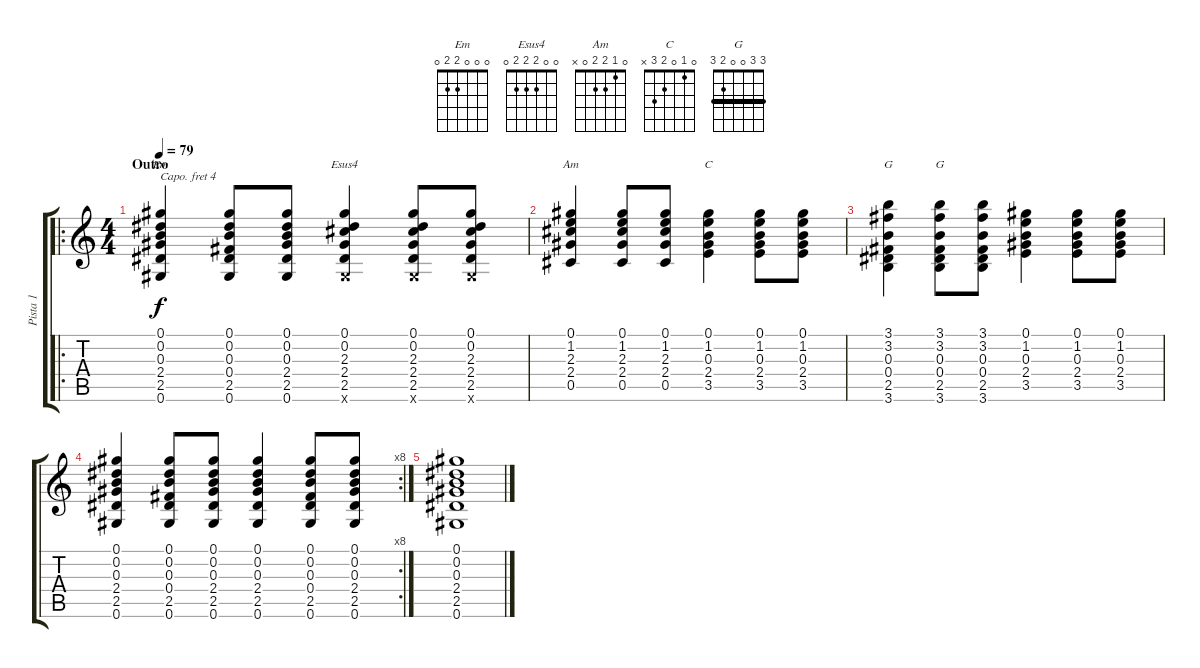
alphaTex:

\track ("Pista 1" "Pista 1") {instrument acousticguitarsteel}
\staff {score tabs}
\capo 4
\tuning (E4 B3 G3 D3 A2 E2) {hide}
\chord ("Em" 0 0 0 2 2 0)
\chord ("Esus4" 0 0 2 2 2 0)
\chord ("Am" 0 1 2 2 0 x)
\chord ("C" 0 1 0 2 3 x)
\chord ("G" 3 0 0 0 2 3)
\chord ("G" 3 3 0 0 2 3) {barre 3}
\ro
\ts (4 4)
\section ("" "Outro")
\tempo 79
\clef g2
\ks c
(0.1 0.2 0.3 2.4 2.5 0.6).4{ch "Em" dy f} (0.1 0.2 0.3 0.4 2.5 0.6).8 (0.1 0.2 0.3 2.4 2.5 0.6).8 (0.1 0.2 2.3 2.4 2.5 0.6{x}).4{ch "Esus4"} (0.1 0.2 2.3 2.4 2.5 0.6{x}).8 (0.1 0.2 2.3 2.4 2.5 0.6{x}).8 |
(0.1 1.2 2.3 2.4 0.5).4{ch "Am"} (0.1 1.2 2.3 2.4 0.5).8 (0.1 1.2 2.3 2.4 0.5).8 (0.1 1.2 0.3 2.4 3.5).4{ch "C"} (0.1 1.2 0.3 2.4 3.5).8 (0.1 1.2 0.3 2.4 3.5).8 |
(3.1 3.2 0.3 0.4 2.5 3.6).4{ch "G"} (3.1 3.2 0.3 0.4 2.5 3.6).8{ch "G"} (3.1 3.2 0.3 0.4 2.5 3.6).8 (0.1 1.2 0.3 2.4 3.5).4 (0.1 1.2 0.3 2.4 3.5).8 (0.1 1.2 0.3 2.4 3.5).8 |
\rc 8
(0.1 0.2 0.3 2.4 2.5 0.6).4 (0.1 0.2 0.3 0.4 2.5 0.6).8 (0.1 0.2 0.3 2.4 2.5 0.6).8 (0.1 0.2 0.3 2.4 2.5 0.6).4 (0.1 0.2 0.3 0.4 2.5 0.6).8 (0.1 0.2 0.3 2.4 2.5 0.6).8 |
(0.1 0.2 0.3 2.4 2.5 0.6).1
